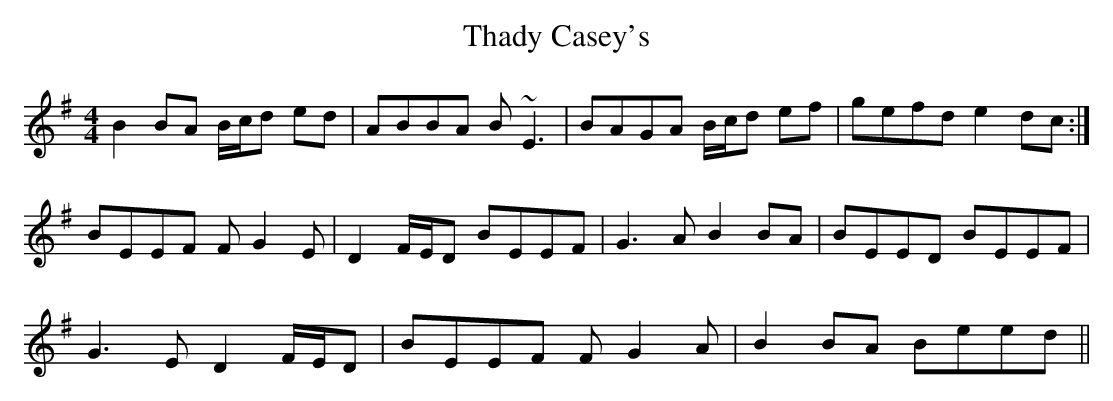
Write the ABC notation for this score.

X:1
T:Thady Casey's
M:4/4
L:1/8
K:G
B2 BA B/2c/2d ed|ABBA B~E3|BAGA B/2c/2d ef|gefd e2dc:|
!BEEF FG2E|D2F/2E/2D BEEF|G3 A B2BA|BEED BEEF|
!G3 E D2F/2E/2D|BEEF FG2A|B2 BA Beed||
